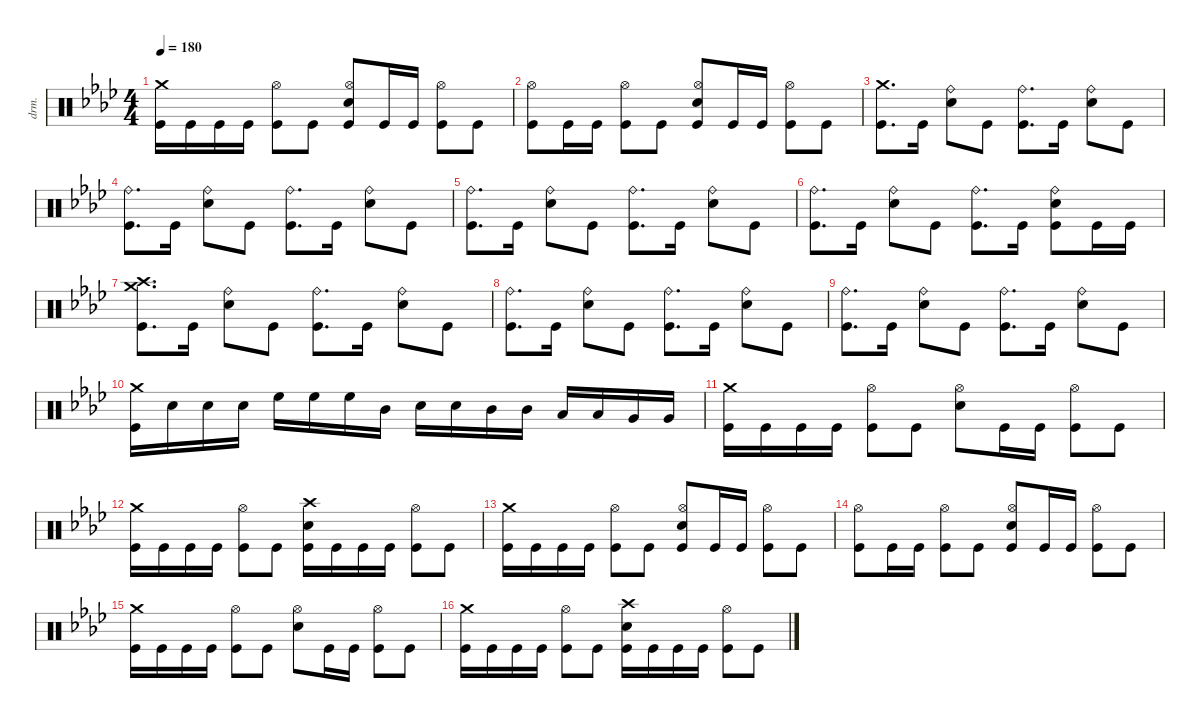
\defaultSystemsLayout 4
\hideDynamics
\bracketExtendMode nobrackets
\track ("Percussion" "drm.") {instrument percussion}
\staff {score}
\articulation defaults
\ts (4 4)
\tempo 180
\clef neutral
\ks fminor
("Crash medium (hit)"{acc forcenatural} "Kick (hit)"{acc forcenatural}).16{dy f} "Kick (hit)"{acc forcenatural}.16 "Kick (hit)"{acc forcenatural}.16 "Kick (hit)"{acc forcenatural}.16 ("Hi-Hat (open)"{acc forcenatural} "Kick (hit)"{acc forcenatural}).8 "Kick (hit)"{acc forcenatural}.8 ("Hi-Hat (open)"{acc forcenatural} "Snare (hit) 2"{acc forcenatural} "Kick (hit)"{acc forcenatural}).8 "Kick (hit)"{acc forcenatural}.16 "Kick (hit)"{acc forcenatural}.16 ("Hi-Hat (open)"{acc forcenatural} "Kick (hit)"{acc forcenatural}).8 "Kick (hit)"{acc forcenatural}.8 |
("Hi-Hat (open)"{acc forcenatural} "Kick (hit)"{acc forcenatural}).8 "Kick (hit)"{acc forcenatural}.16 "Kick (hit)"{acc forcenatural}.16 ("Hi-Hat (open)"{acc forcenatural} "Kick (hit)"{acc forcenatural}).8 "Kick (hit)"{acc forcenatural}.8 ("Hi-Hat (open)"{acc forcenatural} "Snare (hit) 2"{acc forcenatural} "Kick (hit)"{acc forcenatural}).8 "Kick (hit)"{acc forcenatural}.16 "Kick (hit)"{acc forcenatural}.16 ("Hi-Hat (open)"{acc forcenatural} "Kick (hit)"{acc forcenatural}).8 "Kick (hit)"{acc forcenatural}.8 |
("Crash medium (hit)"{acc forcenatural} "Kick (hit)"{acc forcenatural}).8{d} "Kick (hit)"{acc forcenatural}.16 ("Ride (bell)"{acc forcenatural} "Snare (hit) 2"{acc forcenatural}).8 "Kick (hit)"{acc forcenatural}.8 ("Ride (bell)"{acc forcenatural} "Kick (hit)"{acc forcenatural}).8{d} "Kick (hit)"{acc forcenatural}.16 ("Ride (bell)"{acc forcenatural} "Snare (hit) 2"{acc forcenatural}).8 "Kick (hit)"{acc forcenatural}.8 |
("Ride (bell)"{acc forcenatural} "Kick (hit)"{acc forcenatural}).8{d} "Kick (hit)"{acc forcenatural}.16 ("Ride (bell)"{acc forcenatural} "Snare (hit) 2"{acc forcenatural}).8 "Kick (hit)"{acc forcenatural}.8 ("Ride (bell)"{acc forcenatural} "Kick (hit)"{acc forcenatural}).8{d} "Kick (hit)"{acc forcenatural}.16 ("Ride (bell)"{acc forcenatural} "Snare (hit) 2"{acc forcenatural}).8 "Kick (hit)"{acc forcenatural}.8 |
("Ride (bell)"{acc forcenatural} "Kick (hit)"{acc forcenatural}).8{d} "Kick (hit)"{acc forcenatural}.16 ("Ride (bell)"{acc forcenatural} "Snare (hit) 2"{acc forcenatural}).8 "Kick (hit)"{acc forcenatural}.8 ("Ride (bell)"{acc forcenatural} "Kick (hit)"{acc forcenatural}).8{d} "Kick (hit)"{acc forcenatural}.16 ("Ride (bell)"{acc forcenatural} "Snare (hit) 2"{acc forcenatural}).8 "Kick (hit)"{acc forcenatural}.8 |
("Ride (bell)"{acc forcenatural} "Kick (hit)"{acc forcenatural}).8{d} "Kick (hit)"{acc forcenatural}.16 ("Ride (bell)"{acc forcenatural} "Snare (hit) 2"{acc forcenatural}).8 "Kick (hit)"{acc forcenatural}.8 ("Ride (bell)"{acc forcenatural} "Kick (hit)"{acc forcenatural}).8{d} "Kick (hit)"{acc forcenatural}.16 ("Ride (bell)"{acc forcenatural} "Snare (hit) 2"{acc forcenatural} "Kick (hit)"{acc forcenatural}).8 "Kick (hit)"{acc forcenatural}.16 "Kick (hit)"{acc forcenatural}.16 |
("Crash high (hit)"{acc forcenatural} "Crash medium (hit)"{acc forcenatural} "Kick (hit)"{acc forcenatural}).8{d} "Kick (hit)"{acc forcenatural}.16 ("Ride (bell)"{acc forcenatural} "Snare (hit) 2"{acc forcenatural}).8 "Kick (hit)"{acc forcenatural}.8 ("Ride (bell)"{acc forcenatural} "Kick (hit)"{acc forcenatural}).8{d} "Kick (hit)"{acc forcenatural}.16 ("Ride (bell)"{acc forcenatural} "Snare (hit) 2"{acc forcenatural}).8 "Kick (hit)"{acc forcenatural}.8 |
("Ride (bell)"{acc forcenatural} "Kick (hit)"{acc forcenatural}).8{d} "Kick (hit)"{acc forcenatural}.16 ("Ride (bell)"{acc forcenatural} "Snare (hit) 2"{acc forcenatural}).8 "Kick (hit)"{acc forcenatural}.8 ("Ride (bell)"{acc forcenatural} "Kick (hit)"{acc forcenatural}).8{d} "Kick (hit)"{acc forcenatural}.16 ("Ride (bell)"{acc forcenatural} "Snare (hit) 2"{acc forcenatural}).8 "Kick (hit)"{acc forcenatural}.8 |
("Ride (bell)"{acc forcenatural} "Kick (hit)"{acc forcenatural}).8{d} "Kick (hit)"{acc forcenatural}.16 ("Ride (bell)"{acc forcenatural} "Snare (hit) 2"{acc forcenatural}).8 "Kick (hit)"{acc forcenatural}.8 ("Ride (bell)"{acc forcenatural} "Kick (hit)"{acc forcenatural}).8{d} "Kick (hit)"{acc forcenatural}.16 ("Ride (bell)"{acc forcenatural} "Snare (hit) 2"{acc forcenatural}).8 "Kick (hit)"{acc forcenatural}.8 |
("Crash medium (hit)"{acc forcenatural} "Kick (hit)"{acc forcenatural}).16 "Snare (hit) 2"{acc forcenatural}.16 "Snare (hit) 2"{acc forcenatural}.16 "Snare (hit) 2"{acc forcenatural}.16 "High Floor Tom (hit)"{acc forcenatural}.16 "High Floor Tom (hit)"{acc forcenatural}.16 "High Floor Tom (hit)"{acc forcenatural}.16 "Mid Tom (hit)"{acc forcenatural}.16 "Snare (hit) 2"{acc forcenatural}.16 "Snare (hit) 2"{acc forcenatural}.16 "Mid Tom (hit)"{acc forcenatural}.16 "Mid Tom (hit)"{acc forcenatural}.16 "Low Tom (hit)"{acc forcenatural}.16 "Low Tom (hit)"{acc forcenatural}.16 "Very Low Tom (hit)"{acc forcenatural}.16 "Very Low Tom (hit)"{acc forcenatural}.16 |
("Crash medium (hit)"{acc forcenatural} "Kick (hit)"{acc forcenatural}).16 "Kick (hit)"{acc forcenatural}.16 "Kick (hit)"{acc forcenatural}.16 "Kick (hit)"{acc forcenatural}.16 ("Hi-Hat (open)"{acc forcenatural} "Kick (hit)"{acc forcenatural}).8 "Kick (hit)"{acc forcenatural}.8 ("Hi-Hat (open)"{acc forcenatural} "Snare (hit) 2"{acc forcenatural}).8 "Kick (hit)"{acc forcenatural}.16 "Kick (hit)"{acc forcenatural}.16 ("Hi-Hat (open)"{acc forcenatural} "Kick (hit)"{acc forcenatural}).8 "Kick (hit)"{acc forcenatural}.8 |
("Crash medium (hit)"{acc forcenatural} "Kick (hit)"{acc forcenatural}).16 "Kick (hit)"{acc forcenatural}.16 "Kick (hit)"{acc forcenatural}.16 "Kick (hit)"{acc forcenatural}.16 ("Hi-Hat (open)"{acc forcenatural} "Kick (hit)"{acc forcenatural}).8 "Kick (hit)"{acc forcenatural}.8 ("Crash high (hit)"{acc forcenatural} "Snare (hit) 2"{acc forcenatural} "Kick (hit)"{acc forcenatural}).16 "Kick (hit)"{acc forcenatural}.16 "Kick (hit)"{acc forcenatural}.16 "Kick (hit)"{acc forcenatural}.16 ("Hi-Hat (open)"{acc forcenatural} "Kick (hit)"{acc forcenatural}).8 "Kick (hit)"{acc forcenatural}.8 |
("Crash medium (hit)"{acc forcenatural} "Kick (hit)"{acc forcenatural}).16 "Kick (hit)"{acc forcenatural}.16 "Kick (hit)"{acc forcenatural}.16 "Kick (hit)"{acc forcenatural}.16 ("Hi-Hat (open)"{acc forcenatural} "Kick (hit)"{acc forcenatural}).8 "Kick (hit)"{acc forcenatural}.8 ("Hi-Hat (open)"{acc forcenatural} "Snare (hit) 2"{acc forcenatural} "Kick (hit)"{acc forcenatural}).8 "Kick (hit)"{acc forcenatural}.16 "Kick (hit)"{acc forcenatural}.16 ("Hi-Hat (open)"{acc forcenatural} "Kick (hit)"{acc forcenatural}).8 "Kick (hit)"{acc forcenatural}.8 |
("Hi-Hat (open)"{acc forcenatural} "Kick (hit)"{acc forcenatural}).8 "Kick (hit)"{acc forcenatural}.16 "Kick (hit)"{acc forcenatural}.16 ("Hi-Hat (open)"{acc forcenatural} "Kick (hit)"{acc forcenatural}).8 "Kick (hit)"{acc forcenatural}.8 ("Hi-Hat (open)"{acc forcenatural} "Snare (hit) 2"{acc forcenatural} "Kick (hit)"{acc forcenatural}).8 "Kick (hit)"{acc forcenatural}.16 "Kick (hit)"{acc forcenatural}.16 ("Hi-Hat (open)"{acc forcenatural} "Kick (hit)"{acc forcenatural}).8 "Kick (hit)"{acc forcenatural}.8 |
("Crash medium (hit)"{acc forcenatural} "Kick (hit)"{acc forcenatural}).16 "Kick (hit)"{acc forcenatural}.16 "Kick (hit)"{acc forcenatural}.16 "Kick (hit)"{acc forcenatural}.16 ("Hi-Hat (open)"{acc forcenatural} "Kick (hit)"{acc forcenatural}).8 "Kick (hit)"{acc forcenatural}.8 ("Hi-Hat (open)"{acc forcenatural} "Snare (hit) 2"{acc forcenatural}).8 "Kick (hit)"{acc forcenatural}.16 "Kick (hit)"{acc forcenatural}.16 ("Hi-Hat (open)"{acc forcenatural} "Kick (hit)"{acc forcenatural}).8 "Kick (hit)"{acc forcenatural}.8 |
("Crash medium (hit)"{acc forcenatural} "Kick (hit)"{acc forcenatural}).16 "Kick (hit)"{acc forcenatural}.16 "Kick (hit)"{acc forcenatural}.16 "Kick (hit)"{acc forcenatural}.16 ("Hi-Hat (open)"{acc forcenatural} "Kick (hit)"{acc forcenatural}).8 "Kick (hit)"{acc forcenatural}.8 ("Crash high (hit)"{acc forcenatural} "Snare (hit) 2"{acc forcenatural} "Kick (hit)"{acc forcenatural}).16 "Kick (hit)"{acc forcenatural}.16 "Kick (hit)"{acc forcenatural}.16 "Kick (hit)"{acc forcenatural}.16 ("Hi-Hat (open)"{acc forcenatural} "Kick (hit)"{acc forcenatural}).8 "Kick (hit)"{acc forcenatural}.8
